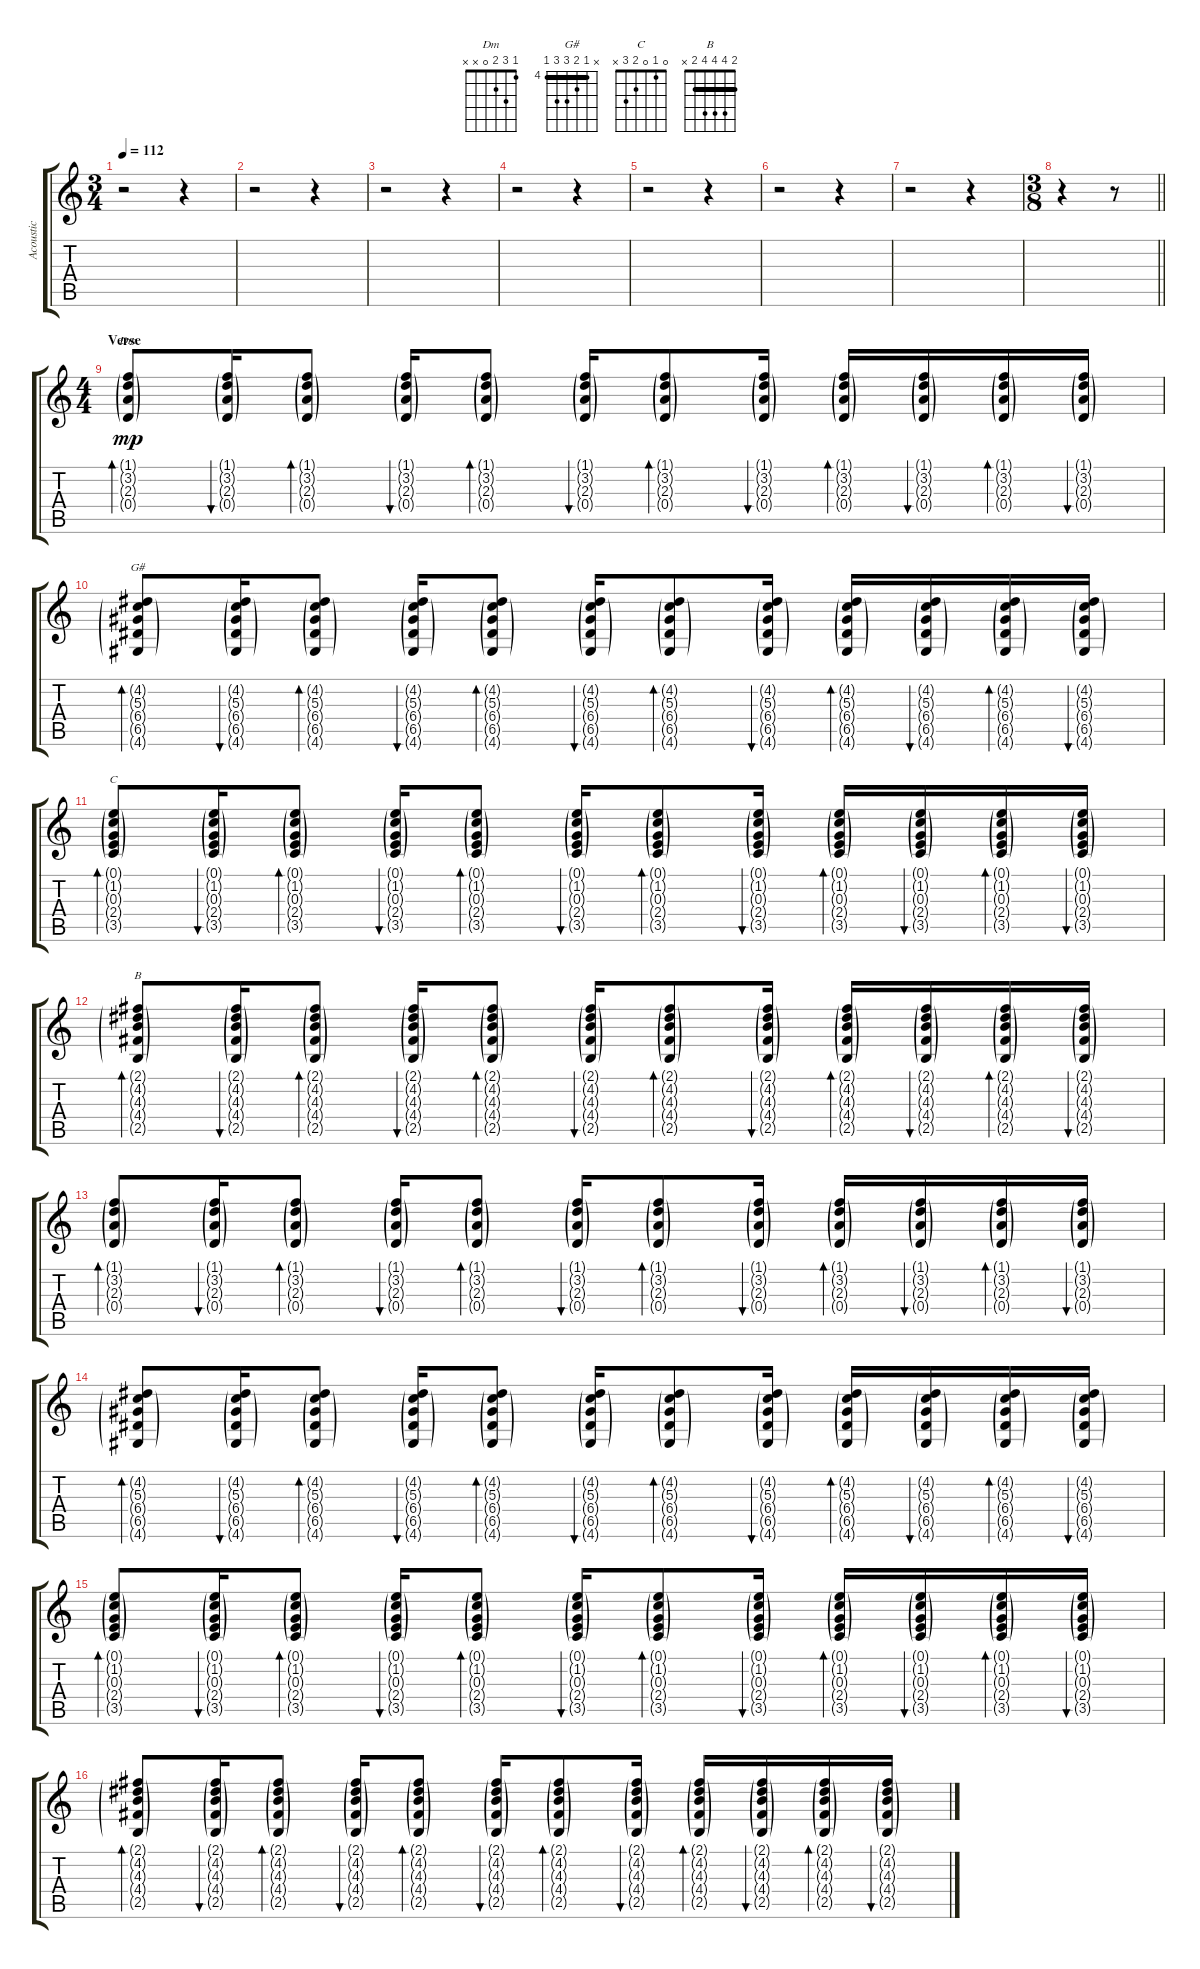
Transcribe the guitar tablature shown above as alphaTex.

\track ("Acoustic" "Acoustic") {instrument acousticguitarsteel}
\staff {score tabs}
\tuning (E4 B3 G3 D3 A2 E2) {hide}
\chord ("Dm" 1 3 2 0 x x)
\chord ("G#" x 4 5 6 6 4) {firstfret 4 barre 4}
\chord ("C" 0 1 0 2 3 x)
\chord ("B" 2 4 4 4 2 x) {barre 2}
\ts (3 4)
\tempo 112
\clef g2
\ks c
r.2{dy mp} r.4 |
r.2 r.4 |
r.2 r.4 |
r.2 r.4 |
r.2 r.4 |
r.2 r.4 |
r.2 r.4 |
\ts (3 8)
\barLineRight lightlight
r.4 r.8 |
\ts (4 4)
\section ("" "Verse")
(1.1{g} 3.2{g} 2.3{g} 0.4{g}).8{bd 60 ch "Dm"} (1.1{g} 3.2{g} 2.3{g} 0.4{g}).16{bu 60} (1.1{g} 3.2{g} 2.3{g} 0.4{g}).8{bd 60} (1.1{g} 3.2{g} 2.3{g} 0.4{g}).16{bu 60} (1.1{g} 3.2{g} 2.3{g} 0.4{g}).8{bd 60} (1.1{g} 3.2{g} 2.3{g} 0.4{g}).16{bu 60} (1.1{g} 3.2{g} 2.3{g} 0.4{g}).8{bd 60} (1.1{g} 3.2{g} 2.3{g} 0.4{g}).16{bu 60} (1.1{g} 3.2{g} 2.3{g} 0.4{g}).16{bd 60} (1.1{g} 3.2{g} 2.3{g} 0.4{g}).16{bu 60} (1.1{g} 3.2{g} 2.3{g} 0.4{g}).16{bd 60} (1.1{g} 3.2{g} 2.3{g} 0.4{g}).16{bu 60} |
(4.2{g} 5.3{g} 6.4{g} 6.5{g} 4.6{g}).8{bd 60 ch "G#"} (4.2{g} 5.3{g} 6.4{g} 6.5{g} 4.6{g}).16{bu 60} (4.2{g} 5.3{g} 6.4{g} 6.5{g} 4.6{g}).8{bd 60} (4.2{g} 5.3{g} 6.4{g} 6.5{g} 4.6{g}).16{bu 60} (4.2{g} 5.3{g} 6.4{g} 6.5{g} 4.6{g}).8{bd 60} (4.2{g} 5.3{g} 6.4{g} 6.5{g} 4.6{g}).16{bu 60} (4.2{g} 5.3{g} 6.4{g} 6.5{g} 4.6{g}).8{bd 60} (4.2{g} 5.3{g} 6.4{g} 6.5{g} 4.6{g}).16{bu 60} (4.2{g} 5.3{g} 6.4{g} 6.5{g} 4.6{g}).16{bd 60} (4.2{g} 5.3{g} 6.4{g} 6.5{g} 4.6{g}).16{bu 60} (4.2{g} 5.3{g} 6.4{g} 6.5{g} 4.6{g}).16{bd 60} (4.2{g} 5.3{g} 6.4{g} 6.5{g} 4.6{g}).16{bu 60} |
(0.1{g} 1.2{g} 0.3{g} 2.4{g} 3.5{g}).8{bd 60 ch "C"} (0.1{g} 1.2{g} 0.3{g} 2.4{g} 3.5{g}).16{bu 60} (0.1{g} 1.2{g} 0.3{g} 2.4{g} 3.5{g}).8{bd 60} (0.1{g} 1.2{g} 0.3{g} 2.4{g} 3.5{g}).16{bu 60} (0.1{g} 1.2{g} 0.3{g} 2.4{g} 3.5{g}).8{bd 60} (0.1{g} 1.2{g} 0.3{g} 2.4{g} 3.5{g}).16{bu 60} (0.1{g} 1.2{g} 0.3{g} 2.4{g} 3.5{g}).8{bd 60} (0.1{g} 1.2{g} 0.3{g} 2.4{g} 3.5{g}).16{bu 60} (0.1{g} 1.2{g} 0.3{g} 2.4{g} 3.5{g}).16{bd 60} (0.1{g} 1.2{g} 0.3{g} 2.4{g} 3.5{g}).16{bu 60} (0.1{g} 1.2{g} 0.3{g} 2.4{g} 3.5{g}).16{bd 60} (0.1{g} 1.2{g} 0.3{g} 2.4{g} 3.5{g}).16{bu 60} |
(2.1{g} 4.2{g} 4.3{g} 4.4{g} 2.5{g}).8{bd 60 ch "B"} (2.1{g} 4.2{g} 4.3{g} 4.4{g} 2.5{g}).16{bu 60} (2.1{g} 4.2{g} 4.3{g} 4.4{g} 2.5{g}).8{bd 60} (2.1{g} 4.2{g} 4.3{g} 4.4{g} 2.5{g}).16{bu 60} (2.1{g} 4.2{g} 4.3{g} 4.4{g} 2.5{g}).8{bd 60} (2.1{g} 4.2{g} 4.3{g} 4.4{g} 2.5{g}).16{bu 60} (2.1{g} 4.2{g} 4.3{g} 4.4{g} 2.5{g}).8{bd 60} (2.1{g} 4.2{g} 4.3{g} 4.4{g} 2.5{g}).16{bu 60} (2.1{g} 4.2{g} 4.3{g} 4.4{g} 2.5{g}).16{bd 60} (2.1{g} 4.2{g} 4.3{g} 4.4{g} 2.5{g}).16{bu 60} (2.1{g} 4.2{g} 4.3{g} 4.4{g} 2.5{g}).16{bd 60} (2.1{g} 4.2{g} 4.3{g} 4.4{g} 2.5{g}).16{bu 60} |
(1.1{g} 3.2{g} 2.3{g} 0.4{g}).8{bd 60} (1.1{g} 3.2{g} 2.3{g} 0.4{g}).16{bu 60} (1.1{g} 3.2{g} 2.3{g} 0.4{g}).8{bd 60} (1.1{g} 3.2{g} 2.3{g} 0.4{g}).16{bu 60} (1.1{g} 3.2{g} 2.3{g} 0.4{g}).8{bd 60} (1.1{g} 3.2{g} 2.3{g} 0.4{g}).16{bu 60} (1.1{g} 3.2{g} 2.3{g} 0.4{g}).8{bd 60} (1.1{g} 3.2{g} 2.3{g} 0.4{g}).16{bu 60} (1.1{g} 3.2{g} 2.3{g} 0.4{g}).16{bd 60} (1.1{g} 3.2{g} 2.3{g} 0.4{g}).16{bu 60} (1.1{g} 3.2{g} 2.3{g} 0.4{g}).16{bd 60} (1.1{g} 3.2{g} 2.3{g} 0.4{g}).16{bu 60} |
(4.2{g} 5.3{g} 6.4{g} 6.5{g} 4.6{g}).8{bd 60} (4.2{g} 5.3{g} 6.4{g} 6.5{g} 4.6{g}).16{bu 60} (4.2{g} 5.3{g} 6.4{g} 6.5{g} 4.6{g}).8{bd 60} (4.2{g} 5.3{g} 6.4{g} 6.5{g} 4.6{g}).16{bu 60} (4.2{g} 5.3{g} 6.4{g} 6.5{g} 4.6{g}).8{bd 60} (4.2{g} 5.3{g} 6.4{g} 6.5{g} 4.6{g}).16{bu 60} (4.2{g} 5.3{g} 6.4{g} 6.5{g} 4.6{g}).8{bd 60} (4.2{g} 5.3{g} 6.4{g} 6.5{g} 4.6{g}).16{bu 60} (4.2{g} 5.3{g} 6.4{g} 6.5{g} 4.6{g}).16{bd 60} (4.2{g} 5.3{g} 6.4{g} 6.5{g} 4.6{g}).16{bu 60} (4.2{g} 5.3{g} 6.4{g} 6.5{g} 4.6{g}).16{bd 60} (4.2{g} 5.3{g} 6.4{g} 6.5{g} 4.6{g}).16{bu 60} |
(0.1{g} 1.2{g} 0.3{g} 2.4{g} 3.5{g}).8{bd 60} (0.1{g} 1.2{g} 0.3{g} 2.4{g} 3.5{g}).16{bu 60} (0.1{g} 1.2{g} 0.3{g} 2.4{g} 3.5{g}).8{bd 60} (0.1{g} 1.2{g} 0.3{g} 2.4{g} 3.5{g}).16{bu 60} (0.1{g} 1.2{g} 0.3{g} 2.4{g} 3.5{g}).8{bd 60} (0.1{g} 1.2{g} 0.3{g} 2.4{g} 3.5{g}).16{bu 60} (0.1{g} 1.2{g} 0.3{g} 2.4{g} 3.5{g}).8{bd 60} (0.1{g} 1.2{g} 0.3{g} 2.4{g} 3.5{g}).16{bu 60} (0.1{g} 1.2{g} 0.3{g} 2.4{g} 3.5{g}).16{bd 60} (0.1{g} 1.2{g} 0.3{g} 2.4{g} 3.5{g}).16{bu 60} (0.1{g} 1.2{g} 0.3{g} 2.4{g} 3.5{g}).16{bd 60} (0.1{g} 1.2{g} 0.3{g} 2.4{g} 3.5{g}).16{bu 60} |
(2.1{g} 4.2{g} 4.3{g} 4.4{g} 2.5{g}).8{bd 60} (2.1{g} 4.2{g} 4.3{g} 4.4{g} 2.5{g}).16{bu 60} (2.1{g} 4.2{g} 4.3{g} 4.4{g} 2.5{g}).8{bd 60} (2.1{g} 4.2{g} 4.3{g} 4.4{g} 2.5{g}).16{bu 60} (2.1{g} 4.2{g} 4.3{g} 4.4{g} 2.5{g}).8{bd 60} (2.1{g} 4.2{g} 4.3{g} 4.4{g} 2.5{g}).16{bu 60} (2.1{g} 4.2{g} 4.3{g} 4.4{g} 2.5{g}).8{bd 60} (2.1{g} 4.2{g} 4.3{g} 4.4{g} 2.5{g}).16{bu 60} (2.1{g} 4.2{g} 4.3{g} 4.4{g} 2.5{g}).16{bd 60} (2.1{g} 4.2{g} 4.3{g} 4.4{g} 2.5{g}).16{bu 60} (2.1{g} 4.2{g} 4.3{g} 4.4{g} 2.5{g}).16{bd 60} (2.1{g} 4.2{g} 4.3{g} 4.4{g} 2.5{g}).16{bu 60}
